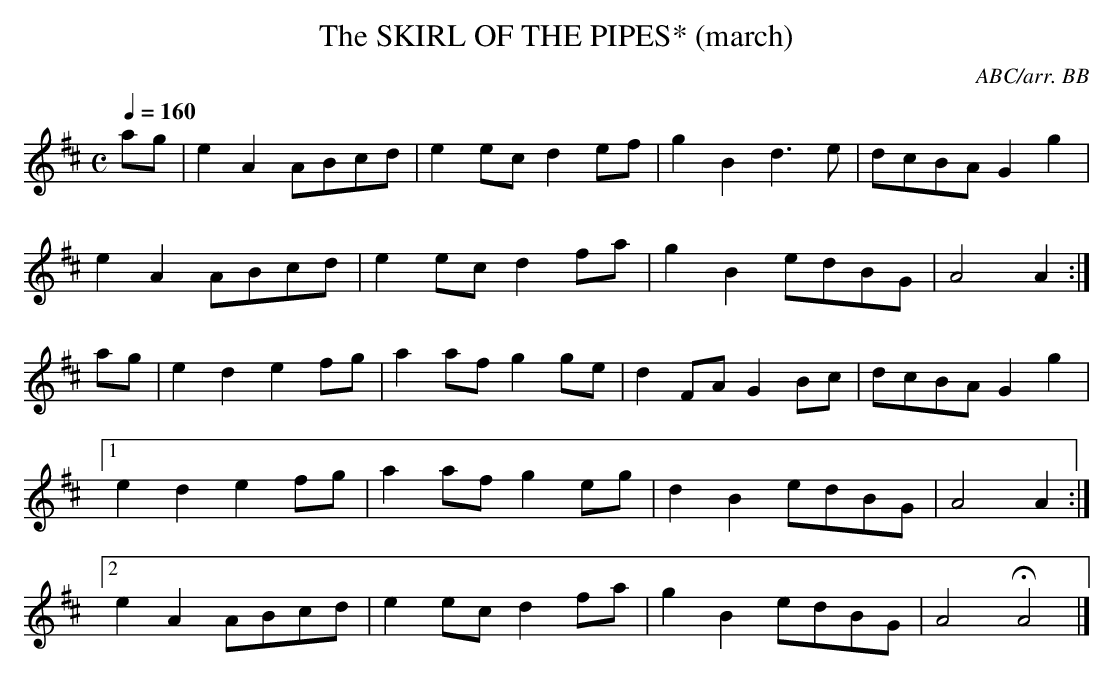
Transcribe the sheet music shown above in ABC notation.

X:1
T:SKIRL OF THE PIPES* (march), The
C:ABC/arr. BB
Q:1/4=160
L:1/8
M:C
K:Amix
ag|e2A2 ABcd|e2ec d2ef|g2B2 d3e|dcBA G2g2|
e2A2 ABcd|e2ec d2fa|g2B2 edBG|A4A2:|
ag|e2d2e2 fg|a2af g2ge|d2FA G2Bc|dcBA G2g2|
[1 e2d2e2 fg|a2af g2eg|d2B2 edBG|A4 A2 :|
[2 e2A2 ABcd|e2ec d2fa|g2B2 edBG|A4HA4|]
